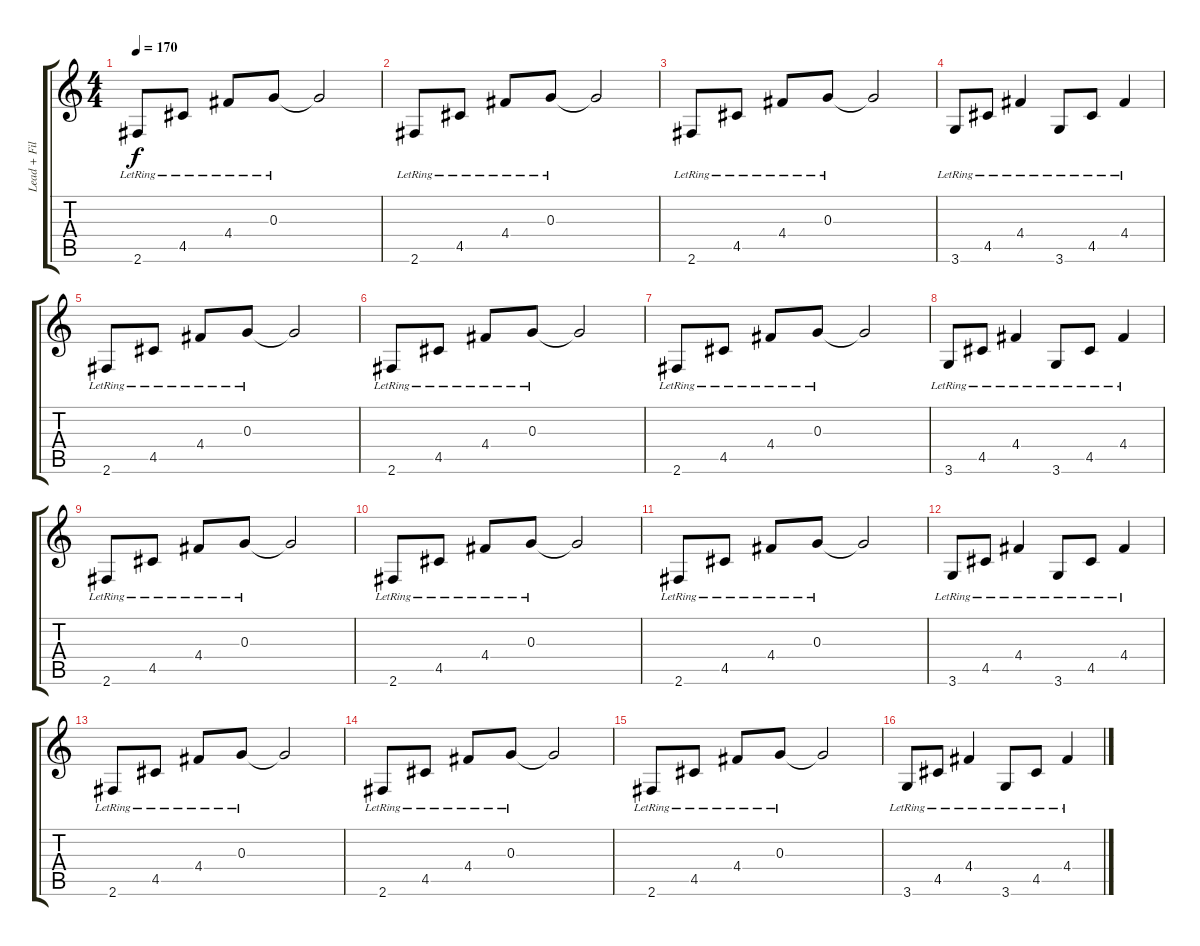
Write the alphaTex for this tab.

\track ("Lead + Fills" "Lead + Fil") {instrument distortionguitar}
\staff {score tabs}
\tuning (E4 B3 G3 D3 A2 E2) {hide}
\ts (4 4)
\tempo 170
\clef g2
\ks c
2.6{lr}.8{dy f volume 12 instrument acousticguitarsteel} 4.5{lr}.8 4.4{lr}.8 0.3{lr}.8 0.3{t}.2 |
2.6{lr}.8 4.5{lr}.8 4.4{lr}.8 0.3{lr}.8 0.3{t}.2 |
2.6{lr}.8 4.5{lr}.8 4.4{lr}.8 0.3{lr}.8 0.3{t}.2 |
3.6{lr}.8 4.5{lr}.8 4.4{lr}.4 3.6{lr}.8 4.5{lr}.8 4.4{lr}.4 |
2.6{lr}.8 4.5{lr}.8 4.4{lr}.8 0.3{lr}.8 0.3{t}.2 |
2.6{lr}.8 4.5{lr}.8 4.4{lr}.8 0.3{lr}.8 0.3{t}.2 |
2.6{lr}.8 4.5{lr}.8 4.4{lr}.8 0.3{lr}.8 0.3{t}.2 |
3.6{lr}.8 4.5{lr}.8 4.4{lr}.4 3.6{lr}.8 4.5{lr}.8 4.4{lr}.4 |
2.6{lr}.8 4.5{lr}.8 4.4{lr}.8 0.3{lr}.8 0.3{t}.2 |
2.6{lr}.8 4.5{lr}.8 4.4{lr}.8 0.3{lr}.8 0.3{t}.2 |
2.6{lr}.8 4.5{lr}.8 4.4{lr}.8 0.3{lr}.8 0.3{t}.2 |
3.6{lr}.8 4.5{lr}.8 4.4{lr}.4 3.6{lr}.8 4.5{lr}.8 4.4{lr}.4 |
2.6{lr}.8 4.5{lr}.8 4.4{lr}.8 0.3{lr}.8 0.3{t}.2 |
2.6{lr}.8 4.5{lr}.8 4.4{lr}.8 0.3{lr}.8 0.3{t}.2 |
2.6{lr}.8 4.5{lr}.8 4.4{lr}.8 0.3{lr}.8 0.3{t}.2 |
3.6{lr}.8 4.5{lr}.8 4.4{lr}.4 3.6{lr}.8 4.5{lr}.8 4.4{lr}.4
